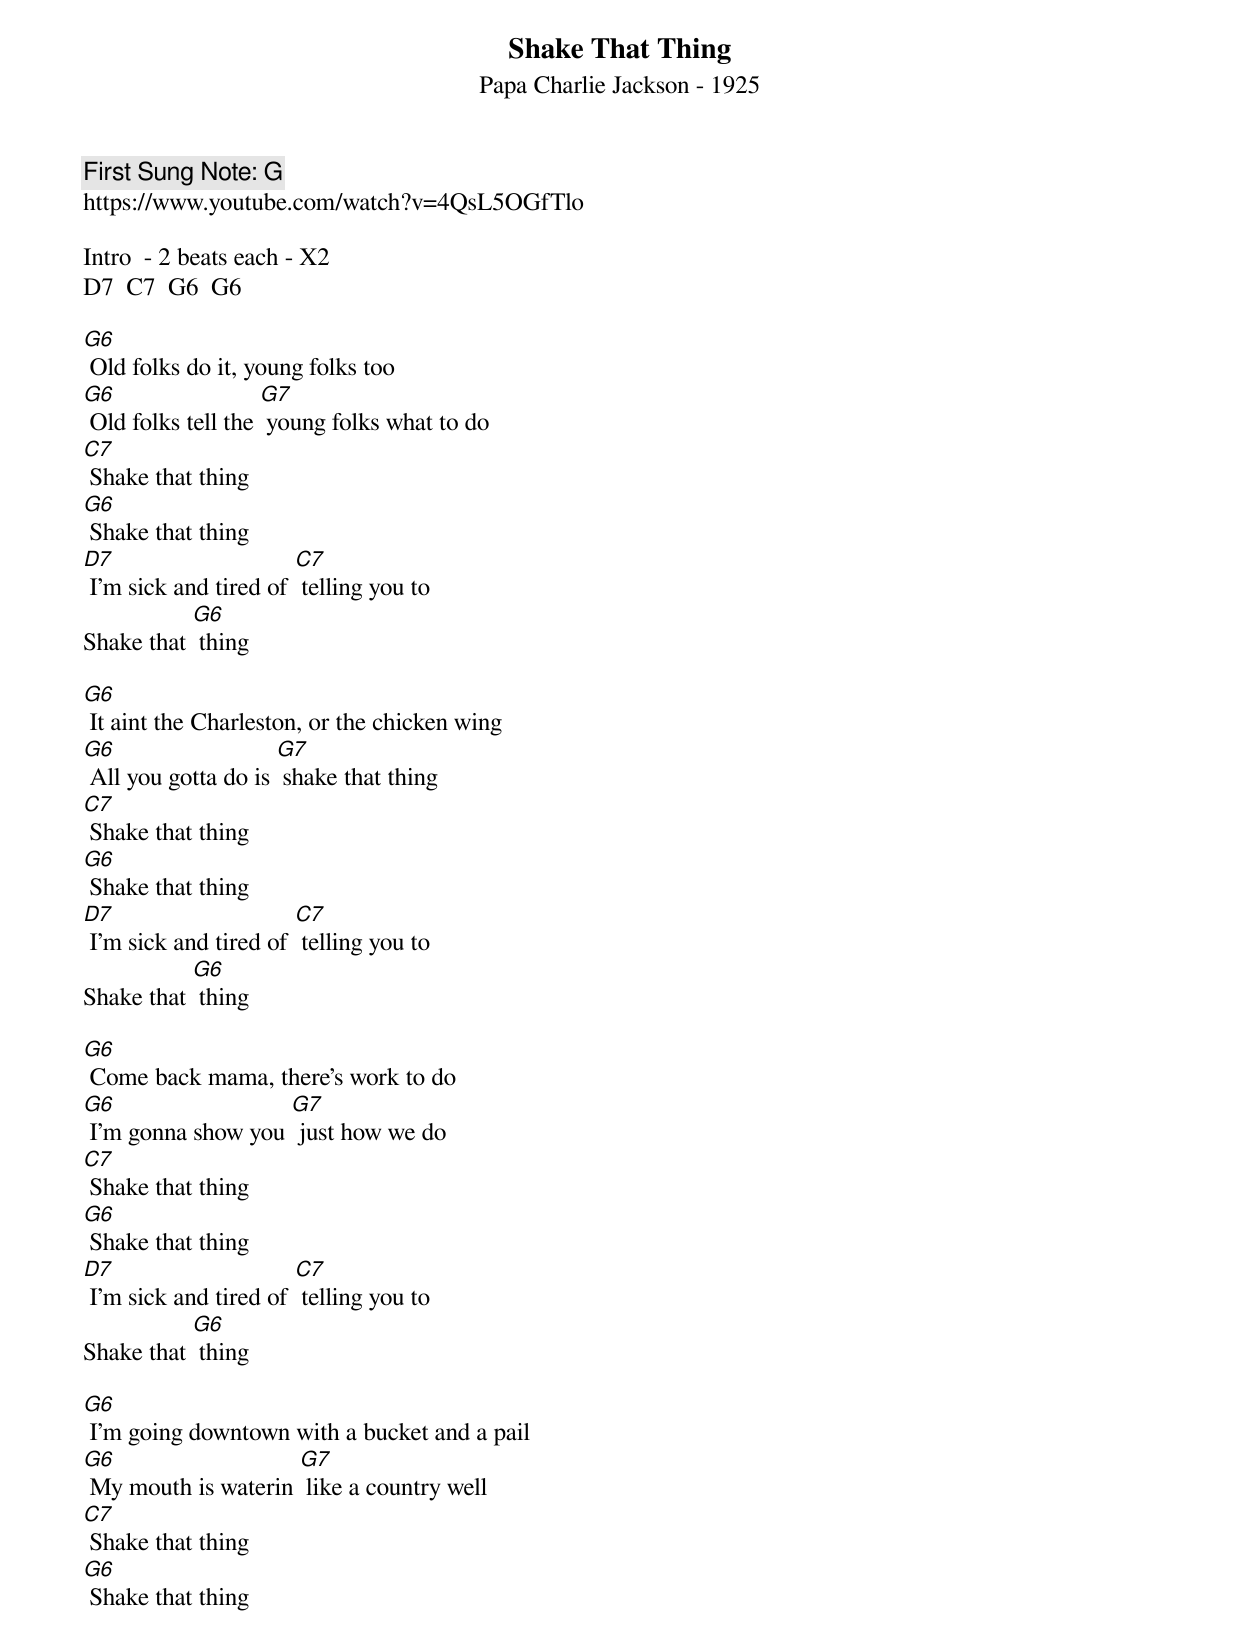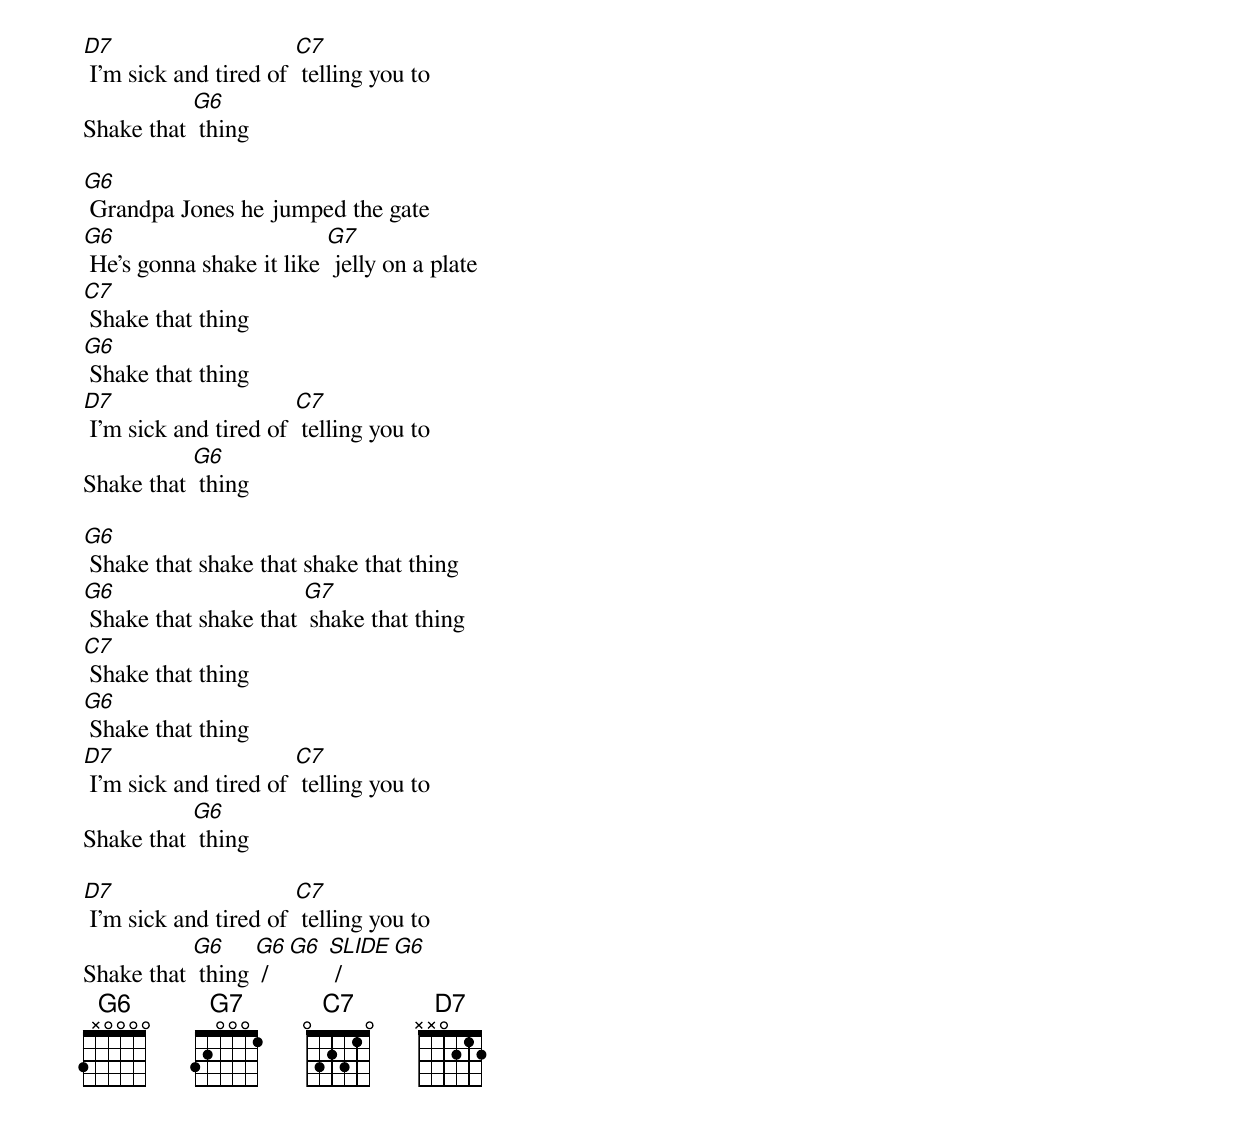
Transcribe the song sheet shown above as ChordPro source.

{t:Shake That Thing}
{st: Papa Charlie Jackson - 1925}
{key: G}
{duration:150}
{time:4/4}
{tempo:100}
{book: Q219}
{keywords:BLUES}
{c: First Sung Note: G }
https://www.youtube.com/watch?v=4QsL5OGfTlo

Intro  - 2 beats each - X2
D7  C7  G6  G6

[G6] Old folks do it, young folks too
[G6] Old folks tell the [G7] young folks what to do
[C7] Shake that thing
[G6] Shake that thing
[D7] I'm sick and tired of [C7] telling you to
Shake that [G6] thing

[G6] It aint the Charleston, or the chicken wing
[G6] All you gotta do is [G7] shake that thing
[C7] Shake that thing
[G6] Shake that thing
[D7] I'm sick and tired of [C7] telling you to
Shake that [G6] thing

[G6] Come back mama, there's work to do
[G6] I'm gonna show you [G7] just how we do
[C7] Shake that thing
[G6] Shake that thing
[D7] I'm sick and tired of [C7] telling you to
Shake that [G6] thing

[G6] I'm going downtown with a bucket and a pail
[G6] My mouth is waterin [G7] like a country well
[C7] Shake that thing
[G6] Shake that thing
[D7] I'm sick and tired of [C7] telling you to
Shake that [G6] thing

[G6] Grandpa Jones he jumped the gate
[G6] He's gonna shake it like [G7] jelly on a plate
[C7] Shake that thing
[G6] Shake that thing
[D7] I'm sick and tired of [C7] telling you to
Shake that [G6] thing

[G6] Shake that shake that shake that thing
[G6] Shake that shake that [G7] shake that thing
[C7] Shake that thing
[G6] Shake that thing
[D7] I'm sick and tired of [C7] telling you to
Shake that [G6] thing

[D7] I'm sick and tired of [C7] telling you to
Shake that [G6] thing [G6] / [G6] [SLIDE] /[G6]
